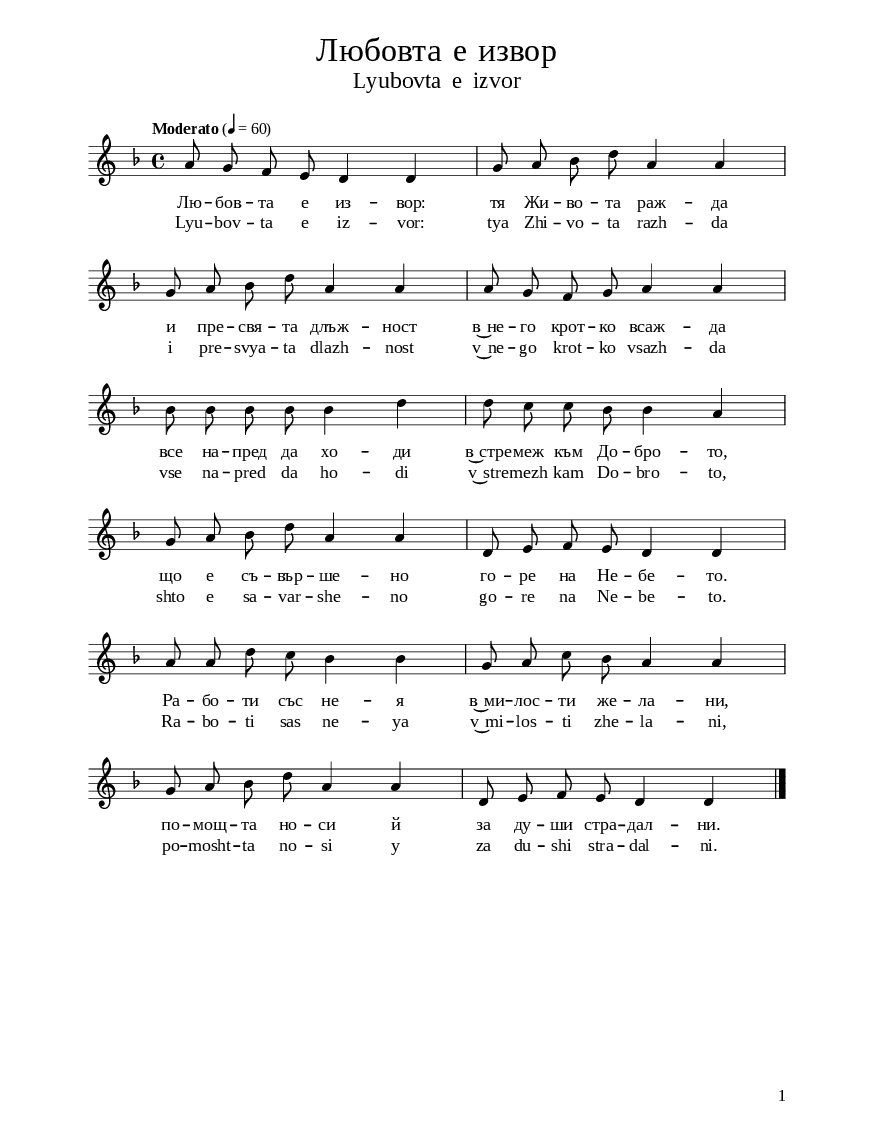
\version "2.22.0"

\paper {
  #(set-paper-size "a5")
}

\bookpart {
  \paper {
    print-all-headers = ##t
    print-page-number = ##t
    print-first-page-number = ##t

    % put page numbers on the bottom
    oddHeaderMarkup = \markup ""
    evenHeaderMarkup = \markup ""
    oddFooterMarkup = \markup
    \fill-line {
      ""
      \on-the-fly #print-page-number-check-first \fromproperty #'page:page-number-string
    }
    evenFooterMarkup = \markup
    \fill-line {
      \on-the-fly #print-page-number-check-first \fromproperty #'page:page-number-string
      ""
    }

    left-margin = 1.5\cm
    right-margin = 1.5\cm
    top-margin = 1.6\cm
    bottom-margin = 1.2\cm
    ragged-bottom = ##t % do not spread the staves to fill the whole vertical space

    % change lyrics and titles font (affects notes also)
    fonts =
    #(make-pango-font-tree
      "Times New Roman"
      "DejaVu Sans"
      "DejaVu Sans Mono"
      (/ (* staff-height pt) 3.6))

    % change distance between staves
    system-system-spacing =
    #'((basic-distance . 12)
       (minimum-distance . 6)
       (padding . 1)
       (stretchability . 12))
  }

  \header {
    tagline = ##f
  }

  \score{
    \layout {
      indent = 0.0\cm % remove first line indentation
      ragged-last = ##f % do not spread last line to fill the whole space
      \context {
        \Score
        \omit BarNumber %remove bar numbers
      } % context

      \context {
        % change staff size
        \Staff
        fontSize = #+0 % affects notes size only
        \override StaffSymbol #'staff-space = #(magstep -3)
        \override StaffSymbol #'thickness = #0.5
        \override BarLine #'hair-thickness = #1
        %\override StaffSymbol #'ledger-line-thickness = #'(0 . 0)
      }

      \context {
        % adjust space between staff and lyrics and between the two lyric lines
        \Lyrics
        \override VerticalAxisGroup.nonstaff-relatedstaff-spacing = #'((basic-distance . 4.5))
        \override VerticalAxisGroup.nonstaff-nonstaff-spacing = #'((minimum-distance . 2))
      }
    } % layout

    \new Voice \absolute  {
      \clef treble
      \key d \minor
      \tempo \markup {
        % make tempo note smaller
        \concat {
          "Moderato " \normal-text { "(" }
          \teeny \general-align #Y #DOWN \note {4} #0.8
          \normal-text { " = 60)" }
        }
      }
      \autoBeamOff
      a'8 g'8 f'8 e'8 d'4 d'4|g'8 a'8 bes'8 d''8 a'4 a'4 | \break
      g'8 a'8 bes'8 d''8 a'4 a'4 | a'8 g'8 f'8 g'8 a'4 a'4| \break
      bes'8 bes'8 bes'8 bes'8 bes'4 d''4 | d''8 c''8 c''8 bes'8 bes'4 a'4 | \break
      g'8 a'8 bes'8 d''8 a'4 a'4 | d'8 e'8 f'8 e'8 d'4 d'4 | \break
      a'8 a'8 d''8 c''8 bes'4 bes'4 | g'8 a'8 c''8 bes'8 a'4 a'4| \break
      g'8 a'8 bes'8 d''8 a'4 a'4 | d'8 e'8 f'8 e'8 d'4 d'4 | \bar "|." \break
    }


    \addlyrics {
      Лю -- бов -- та е из -- вор: тя Жи -- во -- та раж -- да
      и пре -- свя -- та длъж -- ност в~не -- го крот -- ко всаж -- да
      все на -- пред да хо -- ди в~стре -- меж към До -- бро -- то,
      що е съ -- вър -- ше -- но го -- ре на Не -- бе -- то.
      Ра -- бо -- ти със не -- я в~ми -- лос -- ти же -- ла -- ни,
      по -- мощ -- та но -- си й за ду -- ши стра -- дал -- ни.
    }

    \addlyrics {
      Lyu -- bov -- ta e iz -- vor: tya Zhi -- vo -- ta razh -- da
      i pre -- svya -- ta dlazh -- nost v~ne -- go krot -- ko vsazh -- da
      vse na -- pred da ho -- di v~stre -- mezh kam Do -- bro -- to,
      shto e sa -- var -- she -- no go -- re na Ne -- be -- to.
      Ra -- bo -- ti sas ne -- ya v~mi -- los -- ti zhe -- la -- ni,
      po -- mosht -- ta no -- si y za du -- shi stra -- dal -- ni.
    }

    \header {
      title = \markup \column \normal-text \fontsize #2.5 {
        \center-align
        \line { Любовта е извор }
        \vspace #-0.6
        \center-align
        \line \fontsize #-3 { Lyubovta e izvor }
        \vspace #-0.8
        \center-align
        \line \fontsize #-3 { " " }
      }
    }

    \midi{}

  } % score

  \pageBreak

  \markup \fontsize #+2.0 {
    \hspace #7
    \override #'(baseline-skip . 1.8) % affects space between column lines
    \column {
      \line { 1. Любовта е извор, }
      \line {   "   " тя живота ражда }
      \line {   "   " и пресвята длъжност }
      \line {   "   " в него кротко всажда - }
      \line {   "   "все напред да ходи}
      \line {   "   "в стремеж към доброто,}
      \line {   "   "що е съвършено}
      \line {   "   "горе на Небето.}
      \line { " " }
      \line { "   " \italic {Припев: } }
      \line {  "   " Работи със нея }
      \line { "   " в милости желани, }
      \line { "   " помощта носи й }
      \line {  "   " за души страдални.}
      \line { " " }
      \line { 2. И туй непрестанно  }
      \line {   "   " върши тя самата }
      \line {   "   " като нежна майка }
      \line {   "   " всекиму в душата  }
      \line {   "   " постоянно сади}
      \line {   "   " семенцата драги,}
      \line {   "   " от които никнат}
      \line {   "   " добрините благи}
      \line { " " }
      \line { "   " \italic {Припев ...} }
      \line { " " }
      \line { 3. Таз велика тайна }
      \line {   "   " кой добре разбира, }
      \line {   "   " свойта душа мила }
      \line {   "   " сутрина разкрива. }
      \line {   "   " както кринът бели}
      \line {   "   "на роса небесна}
      \line {   "   "и на слънчевата}
      \line {   "   "светлина чудесна.}
      \line { " " }
      \line { "   " \italic {Припев ...} }
      \line { " " }
      \line { 4. Слънцето, което }
      \line {   "   " оживотворява, }
      \line {   "   " овреме човека}
      \line {   "   " топло озарява, }
      \line {   "   "буди и възраства}
      \line {   "   "в него семенцата}
      \line {   "   "и му пълни тайно}
      \line {   "   "с добрини душата}
      \line { " " }
      \line { "   " \italic {Припев ...} }
      \line { " " }
      \line { 5. Плодове тъй сладки, }
      \line {   "   " в Любовта узрели, }
      \line {   "   "най-блажен ще бъде}
      \line {   "   "тоз, който ви вкуси.}
      \line {   "   "В жилища небесни}
      \line {   "   "вечно ще живее,}
      \line {   "   "пред престола Божи}
      \line {   "   "песни ще да пее.}
    }

    \hspace #5
    \override #'(baseline-skip . 1.8)
    \column {
      \line { 1. Lyubovta e izvor, }
      \line {   "   " tya zhivota razhda }
      \line {   "   " i presvyata dlazhnost }
      \line {   "   " v nego krotko vsazhda. }
      \line {   "   "Vse napred da hodi}
      \line {   "   "v stremezh kam dobroto,}
      \line {   "   "shto e savarsheno}
      \line {   "   "gore na Nebeto.}
      \line { " " }
      \line { "   " \italic {Refrain: } }
      \line {  "   " Raboti sas neya }
      \line { "   " v milosti zhelani, }
      \line { "   " pomoshtta nosi y }
      \line {  "   " za dushi stradalni.}
      \line { " " }
      \line { 2. I tuy neprestanno  }
      \line {   "   " varshi tya samata }
      \line {   "   " kato nezhna mayka }
      \line {   "   " vsekimu v dushata  }
      \line {   "   " postoyanno sadi}
      \line {   "   " sementsata dragi,}
      \line {   "   " ot koito niknat}
      \line {   "   " dobrinite blagi}
      \line { " " }
      \line { "   " \italic {Refrain ...} }
      \line { " " }
      \line { 3. Taz velika tayna }
      \line {   "   " koy dobre razbira, }
      \line {   "   " svoyta dusha mila }
      \line {   "   " sutrina razkriva. }
      \line {   "   " kakto krinat beli}
      \line {   "   "na rosa nebesna}
      \line {   "   "i na slanchevata}
      \line {   "   "svetlina chudesna.}
      \line { " " }
      \line { "   " \italic {Refrain ...} }
      \line { " " }
      \line { 4. Slantseto, koeto }
      \line {   "   " ozhivotvoryava, }
      \line {   "   " ovreme choveka}
      \line {   "   " toplo ozaryava, }
      \line {   "   "budi i vazrastva}
      \line {   "   "v nego sementsata}
      \line {   "   "i mu palni tayno}
      \line {   "   "s dobrini dushata}
      \line { " " }
      \line { "   " \italic {Refrain ...} }
      \line { " " }
      \line { 5. Plodove tay sladki, }
      \line {   "   " v Lyubovta uzreli, }
      \line {   "   "nay-blazhen shte bade}
      \line {   "   "toz, koyto vi vkusi.}
      \line {   "   "V zhilishta nebesni}
      \line {   "   "vechno shte zhivee,}
      \line {   "   "pred prestola Bozhi}
      \line {   "   "pesni shte da pee.}
    } %column
  } % markup

  \pageBreak

  % include foreign translation(s) of the song
  \version "2.22.0"

\markup \fill-line { \fontsize #6 "Die Liebe ist eine Quelle" }
\markup \fontsize #+2.0 {
  \hspace #14
  \vspace #0.5
  \override #'(baseline-skip . 1.8)

  \column {

    \line { " " }

    \line {   1. Die Liebe ist eine Quelle, }

    \line {   "   "sie gebiert das Leben}

    \line {   "   "und sät sanft in ihm eine allheilige Pflicht:}

    \line {   "   "auf dass wir immer vorwärts schreiten, }

    \line {   "   "im Streben nach dem Guten,}

    \line {   "   "das oben im Himmel }

    \line {   "   "vollkommen ist. }


    \line { " " }
    \line { "   " \italic { Refrain:}  }


    \line {   "   "Arbeite mit ihr, }

    \line {   "   "in der gewünschten Barmherzigkeit,}

    \line {   "   "und bringe ihre Hilfe}

    \line {   "   "für die leidenden Seelen.}

    \line { " " }

    \line {   2. Dies vollbringt sie selbst unaufhörlich}

    \line {   "   "wie eine zärtliche Mutter}

    \line {   "   "in jedermanns Seele --}

    \line {   "   "sie sät immerdar}

    \line {   "   "die lieben Samenkörner,}

    \line {   "   "aus denen die gütigen Wohltaten sprießen.}

    \line { " " }
    \line { "   " \italic { Refrain ...}  }


    \line { " " }


    \line {   3. Dieses große Geheimnis}

    \line {   "   "wer es gut versteht,}

    \line {   "   "öffnet morgens}

    \line {   "   "seine liebe Seele,}

    \line {   "   "wie die weiße Lilie}

    \line {   "   "vom himmlischen Tau}

    \line {   "   "und von dem wunderbaren Sonnenlicht.}

    \line { " " }
    \line { "   " \italic { Refrain ...}  }

    \line { " " }


    \line {   4. Die Sonne, die rechtzeitig den Menschen belebt,}

    \line {   "   "scheint warm, erweckt und lässt}

    \line {   "   "in ihm die Samenkörner gedeihen}

    \line {   "   "und füllt geheimnisvoll seine}

    \line {   "   "Seele mit Tugenden.}

    \line { " " }
    \line { "   " \italic { Refrain ...}  }

    \line { " " }



    \line {   5. Diese so süßen Früchte,}

    \line {   "   "in der Liebe gereift,}

    \line {   "   "am seligsten wird der sein,}

    \line {   "   "der sie kostet.}

    \line {   "   "In himmlischen Wohnstätten}

    \line {   "   "wird er ewig leben,}

    \line {   "   "vor dem Thron Gottes}

    \line {   "   "wird er Lieder singen. }

    \line { " " }
    \line { "   " \italic { Refrain ...}  }



  }
}




} % bookpart
